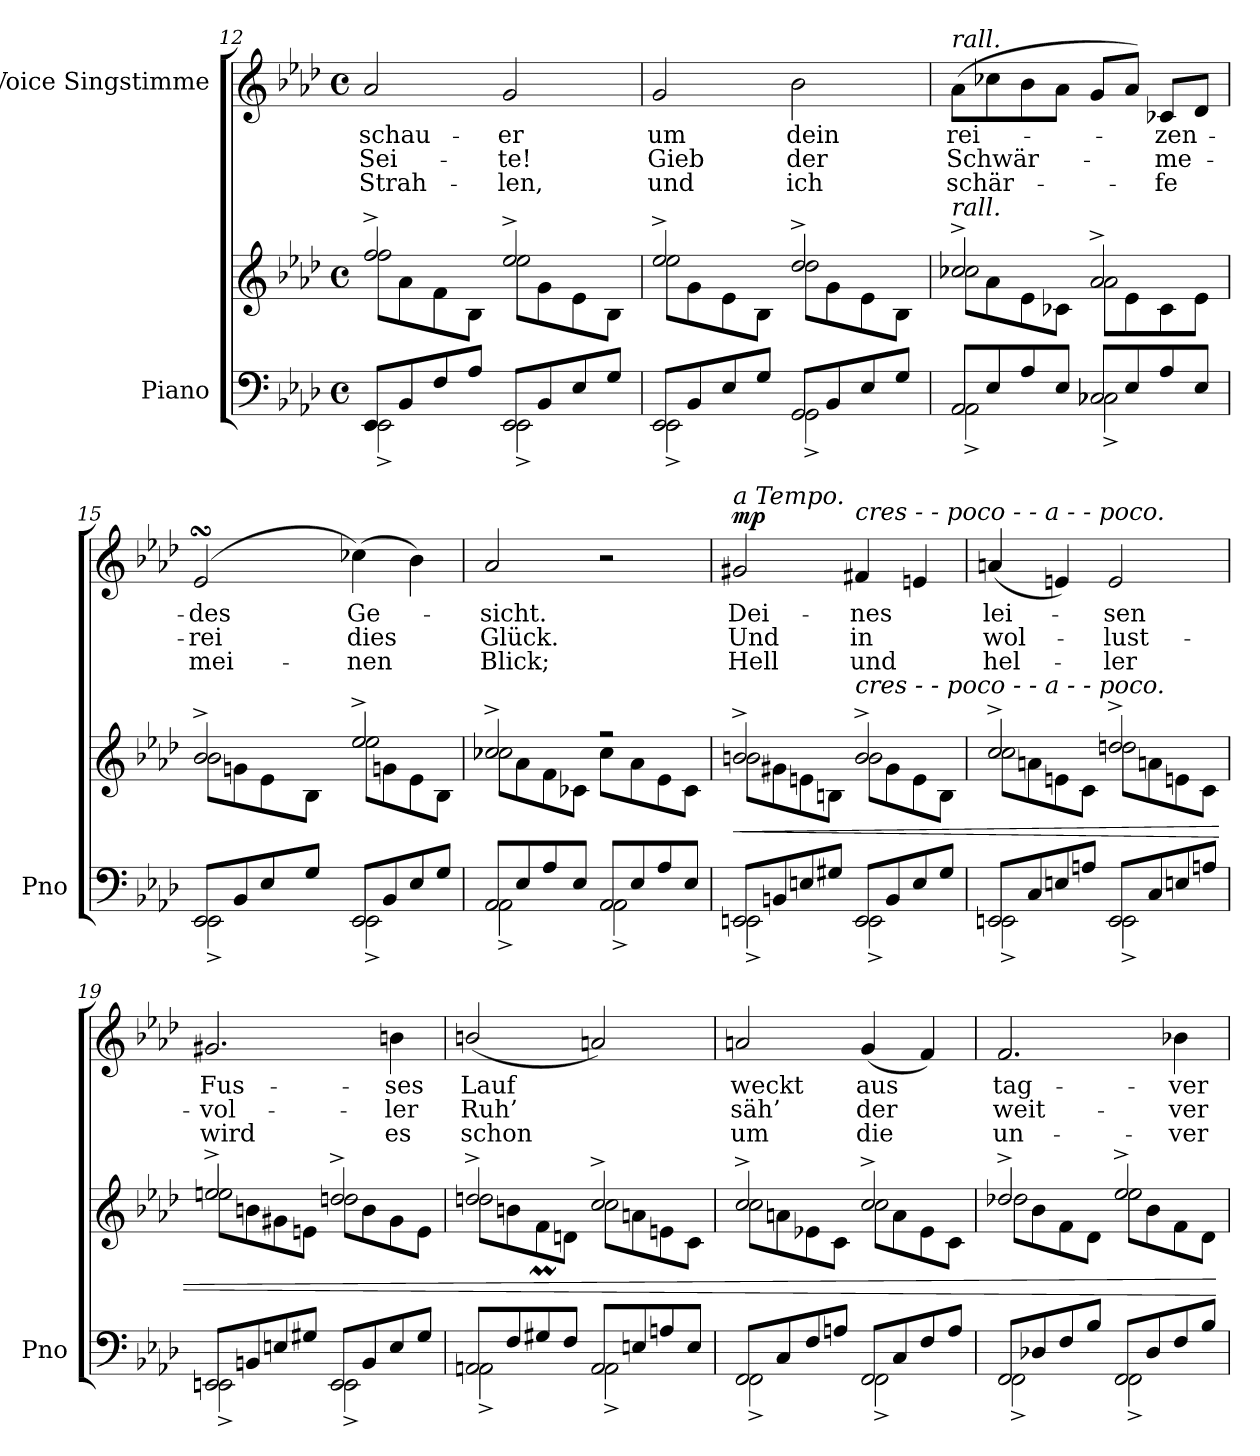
**kern	**kern	**dynam	**kern	**text	**text	**text	**dynam
*part2	*part2	*part2	*part1	*part1	*part1	*part1	*part1
*staff3	*staff2	*staff2/3	*staff1	*staff1	*staff1	*staff1	*staff1
*I"Piano	*	*	*I"Voice Singstimme	*	*	*	*
*I'Pno	*	*	*	*	*	*	*
!!LO:LB:g=z
*clefF4	*clefG2	*	*clefG2	*	*	*	*
*k[b-e-a-d-]	*k[b-e-a-d-]	*	*k[b-e-a-d-]	*	*	*	*
*M4/4	*M4/4	*	*M4/4	*	*	*	*
*met(c)	*met(c)	*	*met(c)	*	*	*	*
=12	=12	=12	=12	=12	=12	=12	=12
*	*^	*	*	*	*	*	*
!LO:N:head=open	!	!LO:N:head=open	!	!	!LO:LY:b	!LO:LY:b	!LO:LY:b	!
*^	*	*	*	*	*	*	*	*
8EE-/L	2EE-^\	2ff^/	8ff\L	.	2a-/	-schau-	Sei-	Strah-	.
8BB-/	.	.	8a-\	.	.	.	.	.	.
8F/	.	.	8f\	.	.	.	.	.	.
8A-/J	.	.	8B-\J	.	.	.	.	.	.
!LO:N:head=open	!	!	!LO:N:head=open	!	!	!LO:LY:b	!LO:LY:b	!LO:LY:b	!
8EE-/L	2EE-^\	2ee-^/	8ee-\L	.	2g/	-er	-te!	-len,	.
8BB-/	.	.	8g\	.	.	.	.	.	.
8E-/	.	.	8e-\	.	.	.	.	.	.
8G/J	.	.	8B-\J	.	.	.	.	.	.
=13	=13	=13	=13	=13	=13	=13	=13	=13	=13
!LO:N:head=open	!	!	!LO:N:head=open	!	!	!LO:LY:b	!LO:LY:b	!LO:LY:b	!
8EE-/L	2EE-^\	2ee-^/	8ee-\L	.	2g/	um	Gieb	und	.
8BB-/	.	.	8g\	.	.	.	.	.	.
8E-/	.	.	8e-\	.	.	.	.	.	.
8G/J	.	.	8B-\J	.	.	.	.	.	.
!LO:N:head=open	!	!	!LO:N:head=open	!	!	!LO:LY:b	!LO:LY:b	!LO:LY:b	!
8GG/L	2GG^\	2dd-^/	8dd-\L	.	2b-\	dein	der	ich	.
8BB-/	.	.	8g\	.	.	.	.	.	.
8E-/	.	.	8e-\	.	.	.	.	.	.
8G/J	.	.	8B-\J	.	.	.	.	.	.
=14	=14	=14	=14	=14	=14	=14	=14	=14	=14
*	*	*	*	*	*MM104	*	*	*	*
!	!	!	!	!	!LO:TX:a:i:t=rall.	!	!	!	!
!	!	!LO:TX:a:i:t=rall.	!	!	!	!	!	!	!
!LO:N:head=open	!	!	!LO:N:head=open	!	!	!LO:LY:b	!LO:LY:b	!LO:LY:b	!
8AA-/L	2AA-^\	2cc-X^/	8cc-\L	.	(>8a-\L	rei-	Schwär-	schär-	.
8E-/	.	.	8a-\	.	8cc-X\	.	.	.	.
8A-/	.	.	8e-\	.	8b-\	.	.	.	.
8E-/J	.	.	8c-X\J	.	8a-\J	.	.	.	.
!LO:N:head=open	!	!	!LO:N:head=open	!	!	!	!	!	!
8C-X/L	2C-^\	2a-^/	8a-\L	.	8g/L	.	.	.	.
8E-/	.	.	8e-\	.	8a-/J)	.	.	.	.
*	*	*	*	*	*MM100	*	*	*	*
!	!	!	!	!	!	!LO:LY:b	!LO:LY:b	!LO:LY:b	!
8A-/	.	.	8c-\	.	8c-X/L	-zen-	-me-	-fe	.
8E-/J	.	.	8e-\J	.	8d-/J	.	.	.	.
=15	=15	=15	=15	=15	=15	=15	=15	=15	=15
!LO:N:head=open	!	!	!LO:N:head=open	!	!	!LO:LY:b	!LO:LY:b	!LO:LY:b	!
*	*	*	*	*	*^	*	*	*	*
8EE-/L	2EE-^\	2b-^/	8b-\L	.	(>2e-sSSS/	4e-/yy	-des	-rei	mei-	.
8BB-/	.	.	8gn\	.	.	.	.	.	.	.
8E-/	.	.	8e-\	.	.	16f/LLyy	.	.	.	.
.	.	.	.	.	.	16e-/yy	.	.	.	.
8G/J	.	.	8B-\J	.	.	16dn/yy	.	.	.	.
.	.	.	.	.	.	16e-/JJyy	.	.	.	.
*	*	*	*	*	*MM92	*	*	*	*	*
!LO:N:head=open	!	!	!LO:N:head=open	!	!	!	!LO:LY:b	!LO:LY:b	!LO:LY:b	!
8EE-/L	2EE-^\	2ee-^/	8ee-\L	.	(>4cc-X\)	2ryy	Ge-	dies	-nen	.
8BB-/	.	.	8gn\	.	.	.	.	.	.	.
8E-/	.	.	8e-\	.	4b-\)	.	.	.	.	.
8G/J	.	.	8B-\J	.	.	.	.	.	.	.
*	*	*	*	*	*v	*v	*	*	*	*
=16	=16	=16	=16	=16	=16	=16	=16	=16	=16
*	*	*	*	*	*MM100	*	*	*	*
!LO:N:head=open	!	!	!LO:N:head=open	!	!	!LO:LY:b	!LO:LY:b	!LO:LY:b	!
8AA-/L	2AA-^\	2cc-X^/	8cc-\L	.	2a-/	-sicht.	Glück.	Blick;	.
8E-/	.	.	8a-\	.	.	.	.	.	.
8A-/	.	.	8f\	.	.	.	.	.	.
8E-/J	.	.	8c-X\J	.	.	.	.	.	.
!LO:N:head=open	!	!	!	!	!	!	!	!	!
8AA-/L	2AA-^\	2r	8cc-\L	.	2r	.	.	.	.
8E-/	.	.	8a-\	.	.	.	.	.	.
8A-/	.	.	8e-\	.	.	.	.	.	.
8E-/J	.	.	8c-\J	.	.	.	.	.	.
!!LO:PB:g=z
=17	=17	=17	=17	=17	=17	=17	=17	=17	=17
*	*	*	*	*	*MM108	*	*	*	*
!	!	!	!	!	!LO:TX:a:i:t=a Tempo.	!	!	!	!
!LO:N:head=open	!	!	!LO:N:head=open	!LO:HP:b	!	!LO:LY:b	!LO:LY:b	!LO:LY:b	!LO:DY:a
8EEn/L	2EE^\	2bn^/	8b\L	<	2g#X/	Dei-	Und	Hell	mp
8BBn/	.	.	8g#X\	.	.	.	.	.	.
8En/	.	.	8en\	.	.	.	.	.	.
8G#X/J	.	.	8Bn\J	.	.	.	.	.	.
!	!	!	!	!	!LO:TX:a:i:t=cres     -     -     poco     -     -     a     -     -     poco.	!	!	!	!
!	!	!LO:TX:a:i:t=cres     -     -     poco     -     -     a     -     -     poco.	!	!	!	!	!	!	!
!LO:N:head=open	!	!	!LO:N:head=open	!	!	!LO:LY:b	!LO:LY:b	!LO:LY:b	!
8EE/L	2EE^\	2b^/	8b\L	.	4f#X/	-nes	in	und	.
8BB/	.	.	8g#\	.	.	.	.	.	.
8E/	.	.	8e\	.	4en/	.	.	.	.
8G#/J	.	.	8B\J	.	.	.	.	.	.
=18	=18	=18	=18	=18	=18	=18	=18	=18	=18
!LO:N:head=open	!	!	!LO:N:head=open	!	!	!LO:LY:b	!LO:LY:b	!LO:LY:b	!
8EEn/L	2EE^\	2cc^/	8cc\L	.	(<4an/	lei-	wol-	hel-	.
8C/	.	.	8an\	.	.	.	.	.	.
8En/	.	.	8en\	.	4en/)	.	.	.	.
8An/J	.	.	8c\J	.	.	.	.	.	.
!LO:N:head=open	!	!	!LO:N:head=open	!	!	!LO:LY:b	!LO:LY:b	!LO:LY:b	!
8EE/L	2EE^\	2ddn^/	8dd\L	.	2e/	-sen	-lust-	-ler	.
8C/	.	.	8an\	.	.	.	.	.	.
8En/	.	.	8en\	.	.	.	.	.	.
8An/J	.	.	8c\J	.	.	.	.	.	.
=19	=19	=19	=19	=19	=19	=19	=19	=19	=19
!LO:N:head=open	!	!	!LO:N:head=open	!	!	!LO:LY:b	!LO:LY:b	!LO:LY:b	!
8EEn/L	2EE^\	2een^/	8ee\L	.	2.g#X/	Fus-	-vol-	wird	.
8BBn/	.	.	8bn\	.	.	.	.	.	.
8En/	.	.	8g#X\	.	.	.	.	.	.
8G#X/J	.	.	8eni\J	.	.	.	.	.	.
!LO:N:head=open	!	!	!LO:N:head=open	!	!	!	!	!	!
8EE/L	2EE^\	2ddn^/	8dd\L	.	.	.	.	.	.
8BB/	.	.	8b\	.	.	.	.	.	.
!	!	!	!	!	!	!LO:LY:b	!LO:LY:b	!LO:LY:b	!
8E/	.	.	8g#\	.	4bn\	-ses	-ler	es	.
8G#/J	.	.	8e\J	.	.	.	.	.	.
=20	=20	=20	=20	=20	=20	=20	=20	=20	=20
!LO:N:head=open	!	!	!LO:N:head=open	!	!	!LO:LY:b	!LO:LY:b	!LO:LY:b	!
8AAn/L	2AA^\	2ddn^/	8dd\L	.	(<2bn/	Lauf	Ruh’	schon	.
8F/	.	.	8bn\	.	.	.	.	.	.
8G#X/	.	.	8fM\	.	.	.	.	.	.
8F/J	.	.	8dn\J	.	.	.	.	.	.
!LO:N:head=open	!	!	!LO:N:head=open	!	!	!	!	!	!
8AA/L	2AA^\	2cc^/	8cc\L	.	2an/)	.	.	.	.
8En/	.	.	8an\	.	.	.	.	.	.
8An/	.	.	8en\	.	.	.	.	.	.
8E/J	.	.	8c\J	.	.	.	.	.	.
=21	=21	=21	=21	=21	=21	=21	=21	=21	=21
!LO:N:head=open	!	!	!LO:N:head=open	!	!	!LO:LY:b	!LO:LY:b	!LO:LY:b	!
8FF/L	2FF^\	2cc^/	8cc\L	.	2an/	weckt	säh’	um	.
8C/	.	.	8an\	.	.	.	.	.	.
8F/	.	.	8e-X\	.	.	.	.	.	.
8An/J	.	.	8c\J	.	.	.	.	.	.
!LO:N:head=open	!	!	!LO:N:head=open	!	!	!LO:LY:b	!LO:LY:b	!LO:LY:b	!
8FF/L	2FF^\	2cc^/	8cc\L	.	(<4g/	aus	der	die	.
8C/	.	.	8a\	.	.	.	.	.	.
8F/	.	.	8e-\	.	4f/)	.	.	.	.
8A/J	.	.	8c\J	.	.	.	.	.	.
!!LO:LB:g=z
=22	=22	=22	=22	=22	=22	=22	=22	=22	=22
!LO:N:head=open	!	!	!LO:N:head=open	!	!	!LO:LY:b	!LO:LY:b	!LO:LY:b	!
8FF/L	2FF^\	2dd-X^/	8dd-\L	.	2.f/	tag-	weit-	un-	.
8D-X/	.	.	8b-\	.	.	.	.	.	.
8F/	.	.	8f\	.	.	.	.	.	.
8B-/J	.	.	8d-\J	.	.	.	.	.	.
!LO:N:head=open	!	!	!LO:N:head=open	!	!	!	!	!	!
8FF/L	2FF^\	2ee-^/	8ee-\L	.	.	.	.	.	.
8D-/	.	.	8b-\	.	.	.	.	.	.
!	!	!	!	!	!	!LO:LY:b	!LO:LY:b	!LO:LY:b	!
8F/	.	.	8f\	.	4b-X\	-ver-	-ver-	-ver-	.
8B-/J	.	.	8d-\J	.	.	.	.	.	.
*v	*v	*	*	*	*	*	*	*	*
*	*v	*v	*	*	*	*	*	*
.	.	[	.	.	.	.	.
=	=	=	=	=	=	=	=
*-	*-	*-	*-	*-	*-	*-	*-
